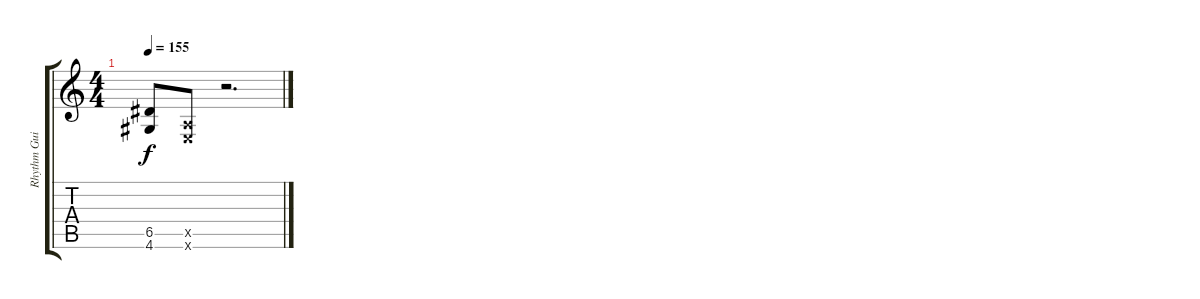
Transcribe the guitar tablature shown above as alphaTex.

\track ("Rhythm Guitar" "Rhythm Gui") {instrument distortionguitar}
\staff {score tabs}
\tuning (E4 B3 G3 D3 A2 E2) {hide}
\ts (4 4)
\tempo 155
\clef g2
\ks c
(6.5{t} 4.6{t}).8{dy f} (0.5{x} 0.6{x}).8 r.2{d}
